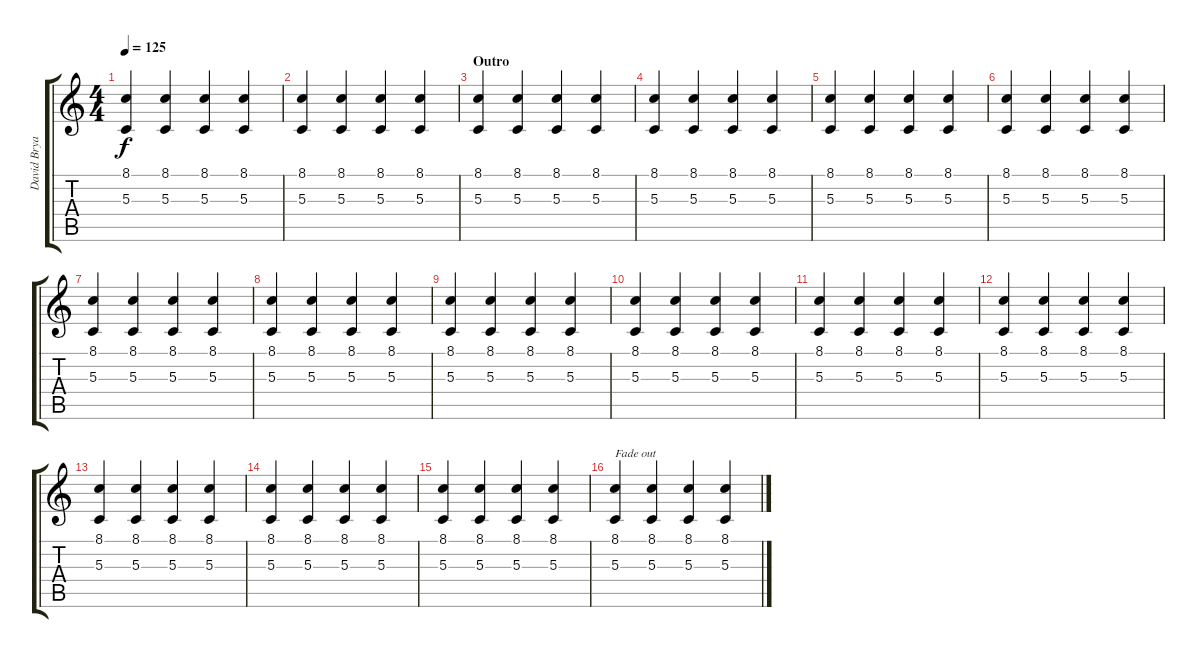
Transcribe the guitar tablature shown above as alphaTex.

\track ("David Bryan (Staff 1)" "David Brya") {instrument electricgrandpiano}
\staff {score tabs}
\tuning (E4 B3 G3 D3 A2 E2) {hide}
\ts (4 4)
\tempo 125
\clef g2
\ks c
(8.1 5.3).4{dy f} (8.1 5.3).4 (8.1 5.3).4 (8.1 5.3).4 |
(8.1 5.3).4 (8.1 5.3).4 (8.1 5.3).4 (8.1 5.3).4 |
\section ("" "Outro")
(8.1 5.3).4 (8.1 5.3).4 (8.1 5.3).4 (8.1 5.3).4 |
(8.1 5.3).4 (8.1 5.3).4 (8.1 5.3).4 (8.1 5.3).4 |
(8.1 5.3).4 (8.1 5.3).4 (8.1 5.3).4 (8.1 5.3).4 |
(8.1 5.3).4 (8.1 5.3).4 (8.1 5.3).4 (8.1 5.3).4 |
(8.1 5.3).4 (8.1 5.3).4 (8.1 5.3).4 (8.1 5.3).4 |
(8.1 5.3).4 (8.1 5.3).4 (8.1 5.3).4 (8.1 5.3).4 |
(8.1 5.3).4 (8.1 5.3).4 (8.1 5.3).4 (8.1 5.3).4 |
(8.1 5.3).4 (8.1 5.3).4 (8.1 5.3).4 (8.1 5.3).4 |
(8.1 5.3).4 (8.1 5.3).4 (8.1 5.3).4 (8.1 5.3).4 |
(8.1 5.3).4 (8.1 5.3).4 (8.1 5.3).4 (8.1 5.3).4 |
(8.1 5.3).4 (8.1 5.3).4 (8.1 5.3).4 (8.1 5.3).4 |
(8.1 5.3).4 (8.1 5.3).4 (8.1 5.3).4 (8.1 5.3).4 |
(8.1 5.3).4 (8.1 5.3).4 (8.1 5.3).4 (8.1 5.3).4 |
(8.1 5.3).4{txt "Fade out"} (8.1 5.3).4 (8.1 5.3).4 (8.1 5.3).4
